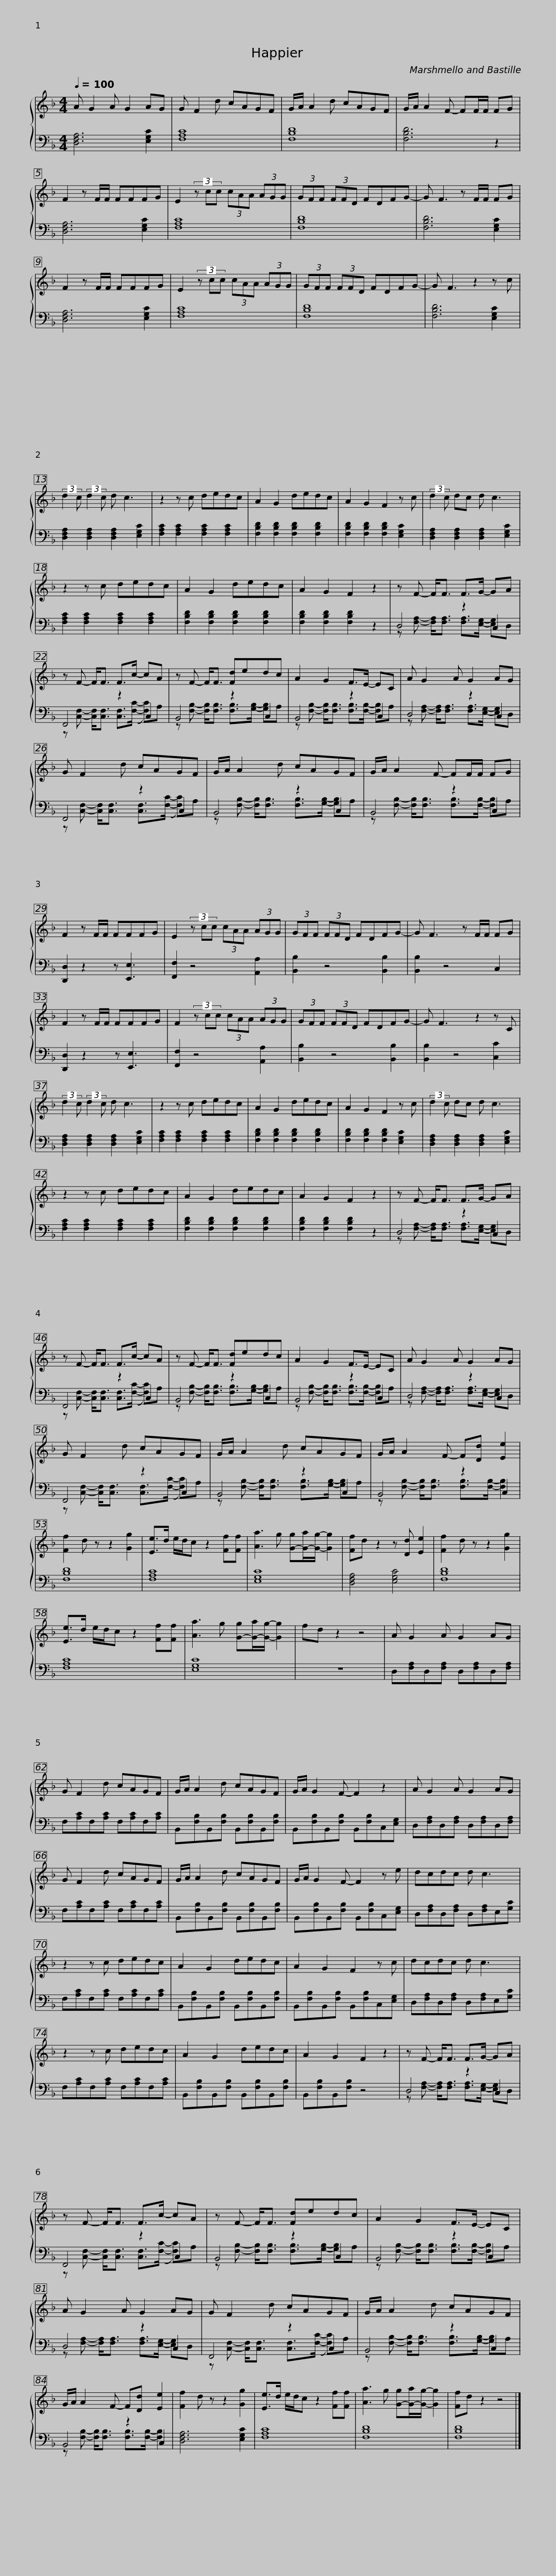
X:1
%%score { 1 | ( 2 3 ) }
L:1/8
Q:1/4=100
M:4/4
I:linebreak $
K:F
V:1 treble
V:2 bass
V:3 bass
V:1
 A G2 A G2 AG | G F2 d cAGF | G/A/ A2 d cAGF | G/A/ A2 F- FF/F/ FG | F2 z F/F/ FFFG |$ %5
 E2 (3z cc (3cAA (3AGG | (3GFF (3FFD FDFG- | G F3 z F/F/ FG | F2 z F/F/ FFFG |$ E2 (3z cc (3cAA (3AGG | %10
 (3GFF (3FFD FDFG- | G F3 z2 z c | (3:2:2d2 c (3:2:2d2 c d c3 | z2 z c dedc |$ A2 G2 dedc | %15
 A2 G2 F2 z c | (3:2:2d2 c dc d c3 | z2 z c dedc | A2 G2 dedc | A2 G2 F2 z2 |$ %20
 z F- F<F F>G- GA | z F- F<F F>c- cA | z F- F<F [Fd]edc | A2 G2 F>E- EC |$ A G2 A G2 AG | %25
 G F2 d cAGF | G/A/ A2 d cAGF |$ G/A/ A2 F- FF/F/ FG | F2 z F/F/ FFFG | E2 (3z cc (3cAA (3AGG | %30
 (3GFF (3FFD FDFG- |$ G F3 z F/F/ FG | F2 z F/F/ FFFG | F2 (3z cc (3cAA (3AGG | (3GFF (3FFD FDFG- | %35
 G F3 z2 z C |$ (3:2:2d2 c (3:2:2d2 c d c3 | z2 z c dedc | A2 G2 dedc | A2 G2 F2 z c | %40
 (3:2:2d2 c dc d c3 | z2 z c dedc |$ A2 G2 dedc | A2 G2 F2 z2 | z F- F<F F>G- GA | %45
 z F- F<F F>c- cA |$ z F- F<F [Fd]edc | A2 G2 F>E- EC | A G2 A G2 AG |$ G F2 d cAGF | %50
 G/A/ A2 d cAGF | G/A/ A2 F- F[Dd] [Ee]2 | [Ff]2 d z z2 [Gg]2 |$ [Ee]>d e/d/c z2 [Ff][Ff] | [Aa]3 g [G-g][G-a]/[Gg]/- [Gg]2 | %55
 [Ff]d z2 z [Dd] [Ee]2 | [Ff]2 d z z2 [Gg]2 | [Ee]>d e/d/c z2 [Ff][Ff] |$ [Aa]3 g [G-g][G-a]/[Gg]/- [Gg]2 | fd z2 z4 | %60
 A G2 A G2 AG | G F2 d cAGF | G/A/ A2 d cAGF |$ G/A/ G2 F- F2 z2 | A G2 A G2 AG | %65
 G F2 d cAGF | G/A/ A2 d cAGF | G/A/ G2 F- F2 z e |$ dcdc d c3 | z2 z c dedc | %70
 A2 G2 dedc | A2 G2 F2 z c | dcdc d c3 |$ z2 z c dedc | A2 G2 dedc | %75
 A2 G2 F2 z2 | z F- F<F F>G- GA | z F- F<F F>c- cA |$ z F- F<F [Fd]edc | A2 G2 F>E- EC | %80
 A G2 A G2 AG |$ G F2 d cAGF | G/A/ A2 d cAGF | G/A/ A2 F- F[Dd] [Ee]2 | [Ff]2 d z z2 [Gg]2 |$ %85
 [Ee]>d e/d/c z2 [Ff][Ff] | [Aa]3 g [G-g][G-a]/[Gg]/- [Gg]2 | [Ff]d z2 z4 |] %88
V:2
 [D,F,A,]6 [E,G,C]2 | [F,A,C]8 | [F,B,D]8 | [F,B,D]6 z2 | [D,F,A,]6 [E,G,C]2 |$ %5
 [F,A,C]8 | [F,B,D]8 | [F,B,D]6 [E,G,C]2 | [D,F,A,]6 [E,G,C]2 |$ [F,A,C]8 | %10
 [F,B,D]8 | [F,B,D]6 [E,G,C]2 | [D,F,A,]2 [D,F,A,]2 [D,F,A,]2 [E,G,C]2 | [F,A,C]2 [F,A,C]2 [F,A,C]2 [F,A,C]2 |$ [F,B,D]2 [F,B,D]2 [F,B,D]2 [F,B,D]2 | %15
 [F,B,D]2 [F,B,D]2 [F,B,D]2 [E,G,C]2 | [D,F,A,]2 [D,F,A,]2 [D,F,A,]2 [E,G,C]2 | [F,A,C]2 [F,A,C]2 [F,A,C]2 [F,A,C]2 | [F,B,D]2 [F,B,D]2 [F,B,D]2 [F,B,D]2 | [F,B,D]2 [F,B,D]2 [F,B,D]2 z2 |$ %20
 D,4 z2 C,2 | F,,4 z2 C,2 | B,,4 z2 C,2 | B,,4 z2 C,2 |$ D,4 z2 C,2 | %25
 F,,4 z2 C,2 | B,,4 z2 C,2 |$ B,,4 z2 C,2 | [D,,D,]2 z2 z [E,,E,]3 | [F,,F,]2 z4 [A,,A,]2 | %30
 [B,,B,]2 z4 [B,,B,]2 |$ [B,,B,]2 z4 C,2 | [D,,D,]2 z2 z [E,,E,]3 | [F,,F,]2 z4 [A,,A,]2 | [B,,B,]2 z4 [B,,B,]2 | %35
 [B,,B,]2 z4 [C,C]2 |$ [D,F,A,]2 [D,F,A,]2 [D,F,A,]2 [E,G,C]2 | [F,A,C]2 [F,A,C]2 [F,A,C]2 [F,A,C]2 | [F,B,D]2 [F,B,D]2 [F,B,D]2 [F,B,D]2 | [F,B,D]2 [F,B,D]2 [F,B,D]2 [E,G,C]2 | %40
 [D,F,A,]2 [D,F,A,]2 [D,F,A,]2 [E,G,C]2 | [F,A,C]2 [F,A,C]2 [F,A,C]2 [F,A,C]2 |$ [F,B,D]2 [F,B,D]2 [F,B,D]2 [F,B,D]2 | [F,B,D]2 [F,B,D]2 [F,B,D]2 z2 | D,4 z2 C,2 | %45
 F,,4 z2 C,2 |$ B,,4 z2 C,2 | B,,4 z2 C,2 | D,4 z2 C,2 |$ F,,4 z2 C,2 | %50
 B,,4 z2 C,2 | B,,4 z2 C,2 | [F,B,D]8 |$ [F,A,C]8 | [E,G,C]8 | %55
 [D,F,A,]4 [E,G,C]4 | [F,B,D]8 | [F,A,C]8 |$ [E,G,C]8 | z8 | %60
 D,[F,A,]D,[F,A,] D,[F,A,]D,[F,A,] | F,[A,C]F,[A,C] F,[A,C]F,[A,C] | B,,[F,B,]B,,[F,B,] B,,[F,B,]B,,[F,B,] |$ B,,[F,B,]B,,[F,B,] B,,[F,B,]C,[E,G,] | D,[F,A,]D,[F,A,] D,[F,A,]D,[F,A,] | %65
 F,[A,C]F,[A,C] F,[A,C]F,[A,C] | B,,[F,B,]B,,[F,B,] B,,[F,B,]B,,[F,B,] | B,,[F,B,]B,,[F,B,] B,,[F,B,]C,[E,G,] |$ D,[F,A,]D,[F,A,] D,[F,A,]E,[G,C] | F,[A,C]F,[A,C] F,[A,C]F,[A,C] | %70
 B,,[F,B,]B,,[F,B,] B,,[F,B,]B,,[F,B,] | B,,[F,B,]B,,[F,B,] B,,[F,B,]C,[E,G,] | D,[F,A,]D,[F,A,] D,[F,A,]E,[G,C] |$ F,[A,C]F,[A,C] F,[A,C]F,[A,C] | B,,[F,B,]B,,[F,B,] B,,[F,B,]B,,[F,B,] | %75
 B,,[F,B,]B,,[F,B,] z4 | D,4 z2 C,2 | F,,4 z2 C,2 |$ B,,4 z2 C,2 | B,,4 z2 C,2 | %80
 D,4 z2 C,2 |$ F,,4 z2 C,2 | B,,4 z2 C,2 | B,,4 z2 C,2 | [D,F,A,]6 [E,G,C]2 |$ %85
 [F,A,C]8 | [F,B,D]8 | [F,B,D]8 |] %88
V:3
 x8 | x8 | x8 | x8 | x8 |$ %5
 x8 | x8 | x8 | x8 |$ x8 | %10
 x8 | x8 | x8 | x8 |$ x8 | %15
 x8 | x8 | x8 | x8 | x8 |$ %20
 z [F,A,]- [F,A,]<[F,A,] [F,A,]>[E,G,]- [E,G,]D, | z [C,F,]- [C,F,]<[C,F,] [C,F,]>(([F,C]- [F,C]))A, | z [F,B,]- [F,B,]<[F,B,] [F,B,]>[G,B,]- [G,B,]A, | z [F,B,]- [F,B,]<[F,B,] [F,B,]>[F,B,]- [F,B,]A, |$ z [F,A,]- [F,A,]<[F,A,] [F,A,]>[E,G,]- [E,G,]D, | %25
 z [C,F,]- [C,F,]<[C,F,] [C,F,]>(([F,C]- [F,C]))A, | z [F,B,]- [F,B,]<[F,B,] [F,B,]>[G,B,]- [G,B,]A, |$ z [F,B,]- [F,B,]<[F,B,] [F,B,]>[F,B,]- [F,B,]A, | x8 | x8 | %30
 x8 |$ x8 | x8 | x8 | x8 | %35
 x8 |$ x8 | x8 | x8 | x8 | %40
 x8 | x8 |$ x8 | x8 | z [F,A,]- [F,A,]<[F,A,] [F,A,]>[E,G,]- [E,G,]D, | %45
 z [C,F,]- [C,F,]<[C,F,] [C,F,]>(([F,C]- [F,C]))A, |$ z [F,B,]- [F,B,]<[F,B,] [F,B,]>[G,B,]- [G,B,]A, | z [F,B,]- [F,B,]<[F,B,] [F,B,]>[F,B,]- [F,B,]A, | z [F,A,]- [F,A,]<[F,A,] [F,A,]>[E,G,]- [E,G,]D, |$ z [C,F,]- [C,F,]<[C,F,] [C,F,]>(([F,C]- [F,C]))A, | %50
 z [F,B,]- [F,B,]<[F,B,] [F,B,]>[G,B,]- [G,B,]A, | z [F,B,]- [F,B,]<[F,B,] [F,B,]>[F,B,]- [F,B,]2 | x8 |$ x8 | x8 | %55
 x8 | x8 | x8 |$ x8 | x8 | %60
 x8 | x8 | x8 |$ x8 | x8 | %65
 x8 | x8 | x8 |$ x8 | x8 | %70
 x8 | x8 | x8 |$ x8 | x8 | %75
 x8 | z [F,A,]- [F,A,]<[F,A,] [F,A,]>[E,G,]- [E,G,]D, | z [C,F,]- [C,F,]<[C,F,] [C,F,]>(([F,C]- [F,C]))A, |$ z [F,B,]- [F,B,]<[F,B,] [F,B,]>[G,B,]- [G,B,]A, | z [F,B,]- [F,B,]<[F,B,] [F,B,]>[F,B,]- [F,B,]A, | %80
 z [F,A,]- [F,A,]<[F,A,] [F,A,]>[E,G,]- [E,G,]D, |$ z [C,F,]- [C,F,]<[C,F,] [C,F,]>(([F,C]- [F,C]))A, | z [F,B,]- [F,B,]<[F,B,] [F,B,]>[G,B,]- [G,B,]A, | z [F,B,]- [F,B,]<[F,B,] [F,B,]>[F,B,]- [F,B,]2 | x8 |$ %85
 x8 | x8 | x8 |] %88
